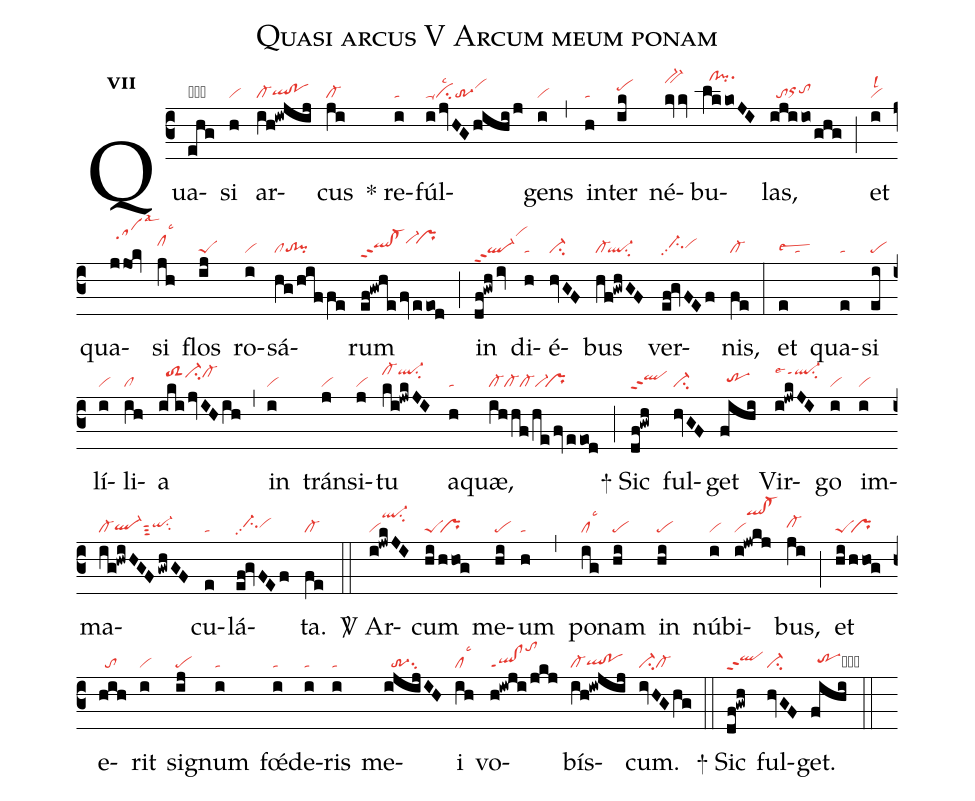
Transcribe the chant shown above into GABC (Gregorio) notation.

name:Quasi arcus V Arcum meum ponam;
office-part:re;
mode:7;
nabc-lines:1;
%%
initial-style: 1;
name: Quasi arcus;
mode:7;
office-part: Responsorium;
annotation: Resp.;
annotation:vii;
nabc-lines:1;
%%
(c3) Qua(ehg|ob//to)si(h|vi) ar(ih!iwjij|cl-qlhg!pohg)cus(ji|cl-) <sp>*</sp> re(i|ta)fúl(i/jvHG/hihi/j|ta-cilsc2tr-3vihj)gens(i|vi) (,) in(h|ta)ter(ik|pehi) né(kvkv|bv-hl)bu(lkkoJI|//clhm!pihmsu1)las,(ijiio/ghg|//toorhhtohh) (;) et(i|vilsl2) qua(jjok|//sahllsal3)si(jh|clhilsc3) flos(ij|peS) ro(i|vi)sá(hg/hiffe|clto!pi)rum(ef!gwhe/fv/eeod|qlhh!cl-hhppt2vi-hj`prhj) (;) in(df!gwh/iv|ql-ppt2vihm) di(h|ta)é(hvGF|ci-)bus(hf!gwhGF|cl-`ql-su2) ver(ef!gvFEf|//ci-hhpp2vihh)nis,(fe|cl-) (:) et(e|talsew2) qua(e|ta)si(ei|pe) lí(i|vi)li(ih|cl)a(iki/jvIHih|//toS2hjci-hjcl-hj) (,) in(i|vi) trán(j|vi)si(j|vi)tu(ki!jwkJI|cl-hkql-hksu2) a(h|ta)quæ,(ihhf/he/fv/eeod|cl-cl-cl-vi-`pr) (;)

<sp>+</sp> Sic(df!gwh|qlhippt2) ful(hvGF|ci-)get(fihi|//trhh) Vir(i!jwkJI|ql-hkppt1su2lse4)go(i|vi) im(i|vi)ma(ig!hwiHGF/gwhGF|cl-ql-hgsut3qi-hhsu2)cu(e|ta)lá(ef!gvFEf|//ci-hhpp2vihh)ta.(fe|cl-) (::)

<sp>V/</sp> Ar(i!jwkJI|viql-hlsu2)cum(hi/hhog|peS`pr) me(hi|pe)um(h|ta) (,) po(ig|cllsc3)nam(hi|pe) in(hi|pe) nú(i|vi)bi(i!jwkj|viqlhm!cl-hm)bus,(ji|cl-hh) (;) et(hi/hhog|peS`pr) e(hih|//to)rit(i|vi) sig(ij|pe)num(i|ta) fœ́(i|ta)de(i|ta)ris(i|ta) me(ijijIH|//tr-3su2)i(ih|cllsc3) vo(h!iwji/jkj|ql!clppt1tohm)bís(ih!iwjij|cl-qlhg!pohg)cum.(ivHGhg|ci-cl-) (::)

<sp>+</sp> Sic(df!gwh|qlhippt2) ful(hvGF|ci-)get.(fihi|//trhhcb) (::)
